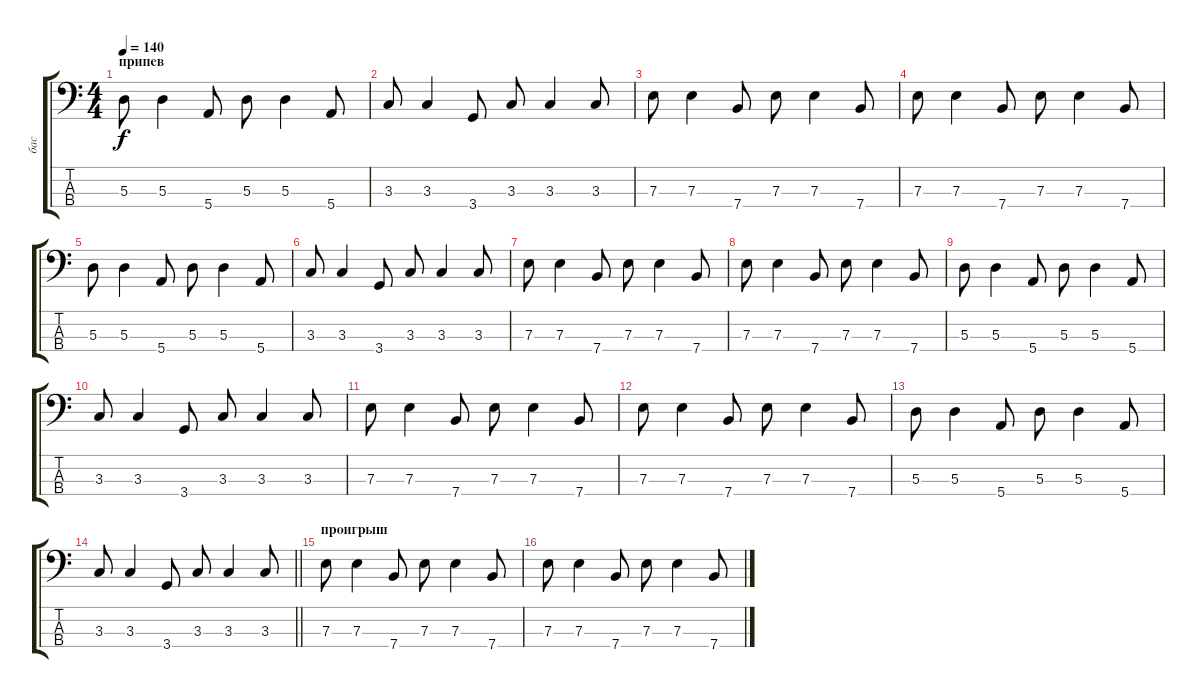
\track ("бас" "бас") {instrument electricbassfinger}
\staff {score tabs}
\tuning (G2 D2 A1 E1) {hide}
\ts (4 4)
\section ("" "припев")
\tempo 140
\clef f4
\ks c
5.3.8{dy f} 5.3.4 5.4.8 5.3.8 5.3.4 5.4.8 |
3.3.8 3.3.4 3.4.8 3.3.8 3.3.4 3.3.8 |
7.3.8 7.3.4 7.4.8 7.3.8 7.3.4 7.4.8 |
7.3.8 7.3.4 7.4.8 7.3.8 7.3.4 7.4.8 |
5.3.8 5.3.4 5.4.8 5.3.8 5.3.4 5.4.8 |
3.3.8 3.3.4 3.4.8 3.3.8 3.3.4 3.3.8 |
7.3.8 7.3.4 7.4.8 7.3.8 7.3.4 7.4.8 |
7.3.8 7.3.4 7.4.8 7.3.8 7.3.4 7.4.8 |
5.3.8 5.3.4 5.4.8 5.3.8 5.3.4 5.4.8 |
3.3.8 3.3.4 3.4.8 3.3.8 3.3.4 3.3.8 |
7.3.8 7.3.4 7.4.8 7.3.8 7.3.4 7.4.8 |
7.3.8 7.3.4 7.4.8 7.3.8 7.3.4 7.4.8 |
5.3.8 5.3.4 5.4.8 5.3.8 5.3.4 5.4.8 |
\barLineRight lightlight
3.3.8 3.3.4 3.4.8 3.3.8 3.3.4 3.3.8 |
\section ("" "проигрыш")
7.3.8 7.3.4 7.4.8 7.3.8 7.3.4 7.4.8 |
7.3.8 7.3.4 7.4.8 7.3.8 7.3.4 7.4.8
